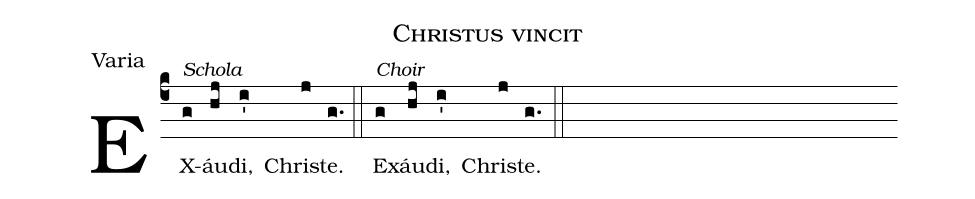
name:Christus vincit;
office-part:Varia;
%%
(c4) <alt>Schola</alt>EX(g)áu(hj)di,(i') Chri(j)ste.(g.) (::) <alt>Choir</alt>Ex(g)áu(hj)di,(i') Chri(j)ste.(g.) (::)
